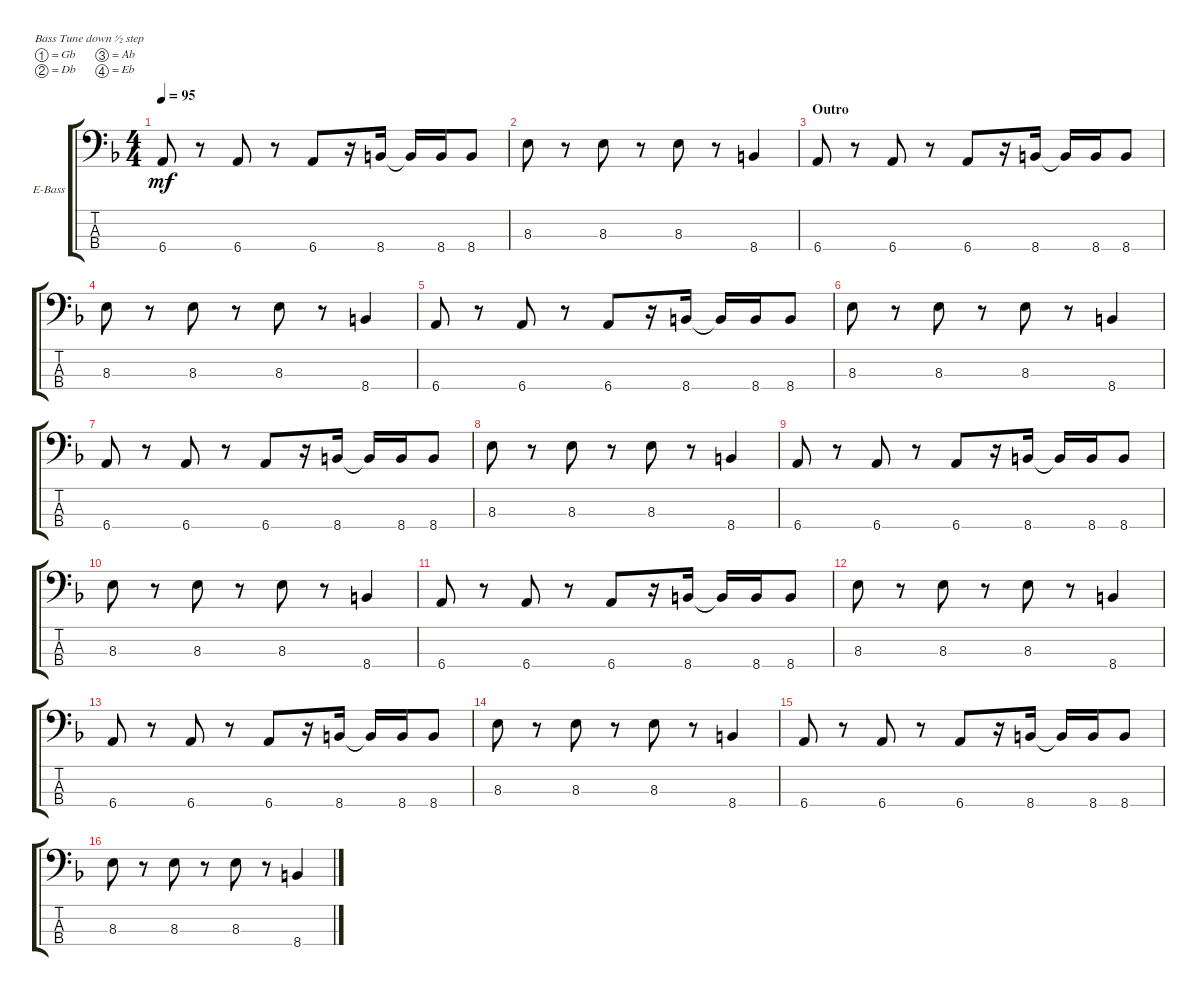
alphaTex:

\defaultSystemsLayout 4
\bracketExtendMode groupsimilarinstruments
\firstSystemTrackNameOrientation horizontal
\otherSystemsTrackNameOrientation horizontal
\track ("Electric Bass" "E-Bass") {solo instrument electricbassfinger}
\staff {score tabs}
\tuning (Gb2 Db2 Ab1 Eb1)
\ts (4 4)
\tempo 95
\clef f4
\ks f
6.4.8{dy mf} r.8 6.4.8 r.8 6.4.8 r.16 8.4.16 8.4{t}.16 8.4.16 8.4.8 |
8.3.8 r.8 8.3.8 r.8 8.3.8 r.8 8.4.4 |
\section ("" "Outro")
6.4.8 r.8 6.4.8 r.8 6.4.8 r.16 8.4.16 8.4{t}.16 8.4.16 8.4.8 |
8.3.8 r.8 8.3.8 r.8 8.3.8 r.8 8.4.4 |
6.4.8 r.8 6.4.8 r.8 6.4.8 r.16 8.4.16 8.4{t}.16 8.4.16 8.4.8 |
8.3.8 r.8 8.3.8 r.8 8.3.8 r.8 8.4.4 |
6.4.8 r.8 6.4.8 r.8 6.4.8 r.16 8.4.16 8.4{t}.16 8.4.16 8.4.8 |
8.3.8 r.8 8.3.8 r.8 8.3.8 r.8 8.4.4 |
6.4.8 r.8 6.4.8 r.8 6.4.8 r.16 8.4.16 8.4{t}.16 8.4.16 8.4.8 |
8.3.8 r.8 8.3.8 r.8 8.3.8 r.8 8.4.4 |
6.4.8 r.8 6.4.8 r.8 6.4.8 r.16 8.4.16 8.4{t}.16 8.4.16 8.4.8 |
8.3.8 r.8 8.3.8 r.8 8.3.8 r.8 8.4.4 |
6.4.8 r.8 6.4.8 r.8 6.4.8 r.16 8.4.16 8.4{t}.16 8.4.16 8.4.8 |
8.3.8 r.8 8.3.8 r.8 8.3.8 r.8 8.4.4 |
6.4.8 r.8 6.4.8 r.8 6.4.8 r.16 8.4.16 8.4{t}.16 8.4.16 8.4.8 |
8.3.8 r.8 8.3.8 r.8 8.3.8 r.8 8.4.4
